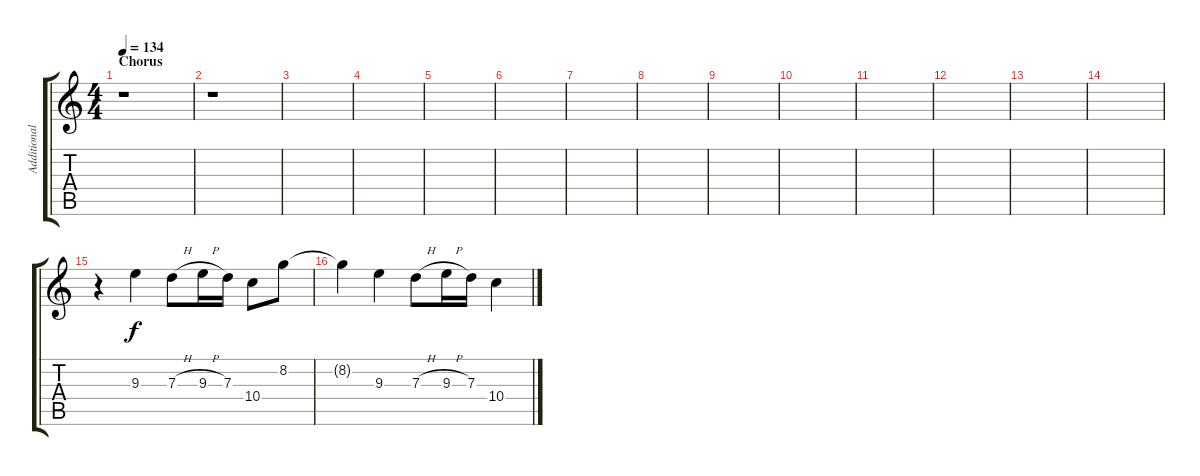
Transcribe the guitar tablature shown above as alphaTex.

\track ("Additional Guitar" "Additional") {instrument overdrivenguitar}
\staff {score tabs}
\tuning (E4 B3 G3 D3 A2 E2) {hide}
\ts (4 4)
\section ("" "Chorus")
\tempo 134
\clef g2
\ks c
r.1{dy f} |
r.1 |
|
|
|
|
|
|
|
|
|
|
|
|
r.4 9.3.4 7.3{h}.8 9.3{h}.16 7.3.16 10.4.8 8.2.8 |
8.2{t}.4 9.3.4 7.3{h}.8 9.3{h}.16 7.3.16 10.4.4
